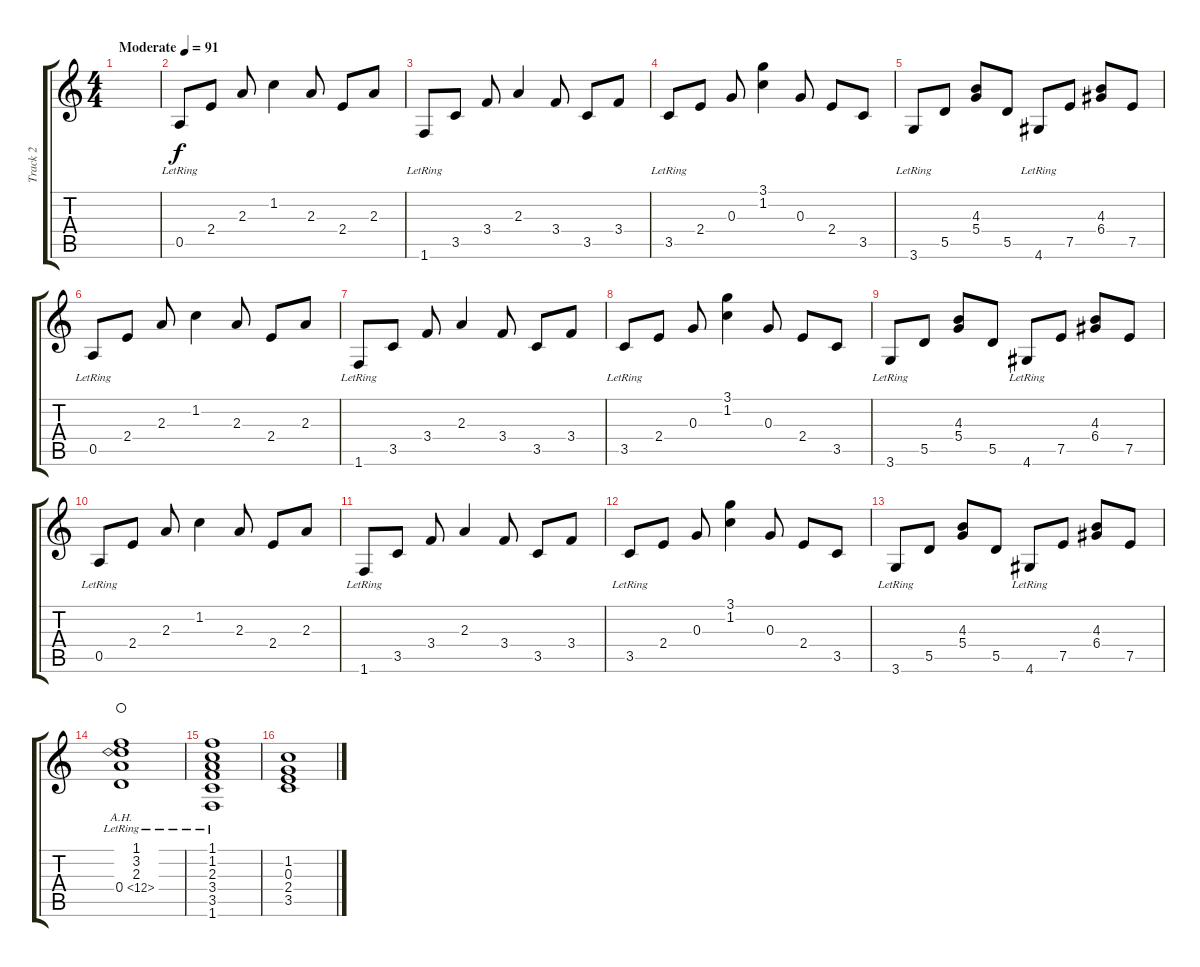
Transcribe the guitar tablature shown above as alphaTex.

\track ("Track 2" "Track 2") {instrument acousticguitarsteel}
\staff {score tabs}
\tuning (E4 B3 G3 D3 A2 E2) {hide}
\ts (4 4)
\tempo (91 "Moderate")
\clef g2
\ks c
|
0.5{lr}.8 2.4.8 2.3.8 1.2.4 2.3.8 2.4.8 2.3.8 |
1.6{lr}.8 3.5.8 3.4.8 2.3.4 3.4.8 3.5.8 3.4.8 |
3.5{lr}.8 2.4.8 0.3.8 (3.1 1.2).4 0.3.8 2.4.8 3.5.8 |
3.6{lr}.8 5.5.8 (4.3 5.4).8 5.5.8 4.6{lr}.8 7.5.8 (4.3 6.4).8 7.5.8 |
0.5{lr}.8 2.4.8 2.3.8 1.2.4 2.3.8 2.4.8 2.3.8 |
1.6{lr}.8 3.5.8 3.4.8 2.3.4 3.4.8 3.5.8 3.4.8 |
3.5{lr}.8 2.4.8 0.3.8 (3.1 1.2).4 0.3.8 2.4.8 3.5.8 |
3.6{lr}.8 5.5.8 (4.3 5.4).8 5.5.8 4.6{lr}.8 7.5.8 (4.3 6.4).8 7.5.8 |
0.5{lr}.8 2.4.8 2.3.8 1.2.4 2.3.8 2.4.8 2.3.8 |
1.6{lr}.8 3.5.8 3.4.8 2.3.4 3.4.8 3.5.8 3.4.8 |
3.5{lr}.8 2.4.8 0.3.8 (3.1 1.2).4 0.3.8 2.4.8 3.5.8 |
3.6{lr}.8 5.5.8 (4.3 5.4).8 5.5.8 4.6{lr}.8 7.5.8 (4.3 6.4).8 7.5.8 |
(1.1 3.2 2.3 0.4{ah 12 lr}).1{waho} |
(1.1{lr} 1.2 2.3 3.4 3.5 1.6).1 |
(1.2 0.3 2.4 3.5).1
